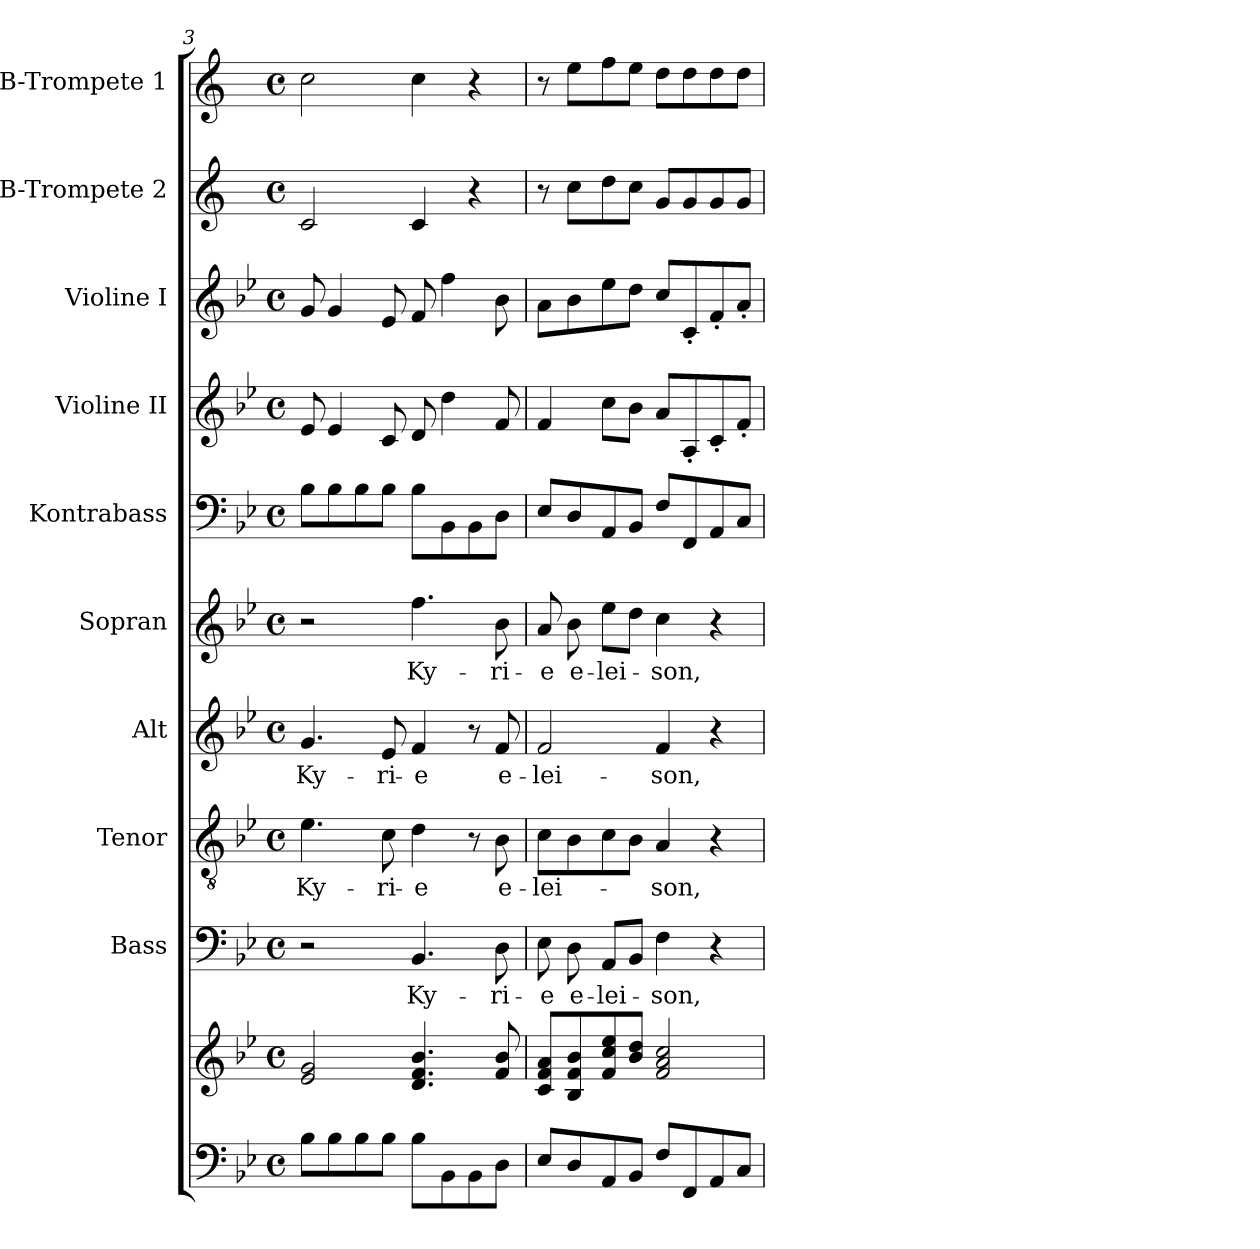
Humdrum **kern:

**kern	**kern	**kern	**text	**kern	**text	**kern	**text	**kern	**text	**kern	**kern	**kern	**kern	**kern
*part10	*part10	*part9	*part9	*part8	*part8	*part7	*part7	*part6	*part6	*part5	*part4	*part3	*part2	*part1
*staff11	*staff10	*staff9	*staff9	*staff8	*staff8	*staff7	*staff7	*staff6	*staff6	*staff5	*staff4	*staff3	*staff2	*staff1
*	*	*I"Bass	*	*I"Tenor	*	*I"Alt	*	*I"Sopran	*	*I"Kontrabass	*I"Violine II	*I"Violine I	*I"B-Trompete 2	*I"B-Trompete 1
*	*	*I'B.	*	*I'T.	*	*I'A.	*	*I'S.	*	*I'Kb.	*I'Vl. II	*I'Vl. I	*I'B Trp. 2	*I'B Trp. 1
*clefF4	*clefG2	*clefF4	*	*clefGv2	*	*clefG2	*	*clefG2	*	*clefF4	*clefG2	*clefG2	*clefG2	*clefG2
*	*	*	*	*	*	*	*	*	*	*ITrd7c12	*	*	*ITrd1c2	*ITrd1c2
*k[b-e-]	*k[b-e-]	*k[b-e-]	*	*k[b-e-]	*	*k[b-e-]	*	*k[b-e-]	*	*k[b-e-]	*k[b-e-]	*k[b-e-]	*k[b-e-]	*k[b-e-]
*B-:	*B-:	*B-:	*	*B-:	*	*B-:	*	*B-:	*	*B-:	*B-:	*B-:	*B-:	*B-:
*M4/4	*M4/4	*M4/4	*	*M4/4	*	*M4/4	*	*M4/4	*	*M4/4	*M4/4	*M4/4	*M4/4	*M4/4
*met(c)	*met(c)	*met(c)	*	*met(c)	*	*met(c)	*	*met(c)	*	*met(c)	*met(c)	*met(c)	*met(c)	*met(c)
=3	=3	=3	=3	=3	=3	=3	=3	=3	=3	=3	=3	=3	=3	=3
!	!	!	!	!	!LO:LY:b	!	!LO:LY:b	!	!	!	!	!	!	!
8B-\L	2e-/ 2g/	2r	.	4.e-\	Ky-	4.g/	Ky-	2r	.	8BB-\L	8e-/	8g/	2B-/	2b-\
8B-\	.	.	.	.	.	.	.	.	.	8BB-\	4e-/	4g/	.	.
8B-\	.	.	.	.	.	.	.	.	.	8BB-\	.	.	.	.
!	!	!	!	!	!LO:LY:b	!	!LO:LY:b	!	!	!	!	!	!	!
8B-\J	.	.	.	8c\	-ri-	8e-/	-ri-	.	.	8BB-\J	8c/	8e-/	.	.
!	!	!	!LO:LY:b	!	!LO:LY:b	!	!LO:LY:b	!	!LO:LY:b	!	!	!	!	!
8B-\L	4.d/ 4.f/ 4.b-/	4.BB-/	Ky-	4d\	-e	4f/	-e	4.ff\	Ky-	8BB-\L	8d/	8f/	4B-/	4b-\
8BB-\	.	.	.	.	.	.	.	.	.	8BBB-\	4dd\	4ff\	.	.
8BB-\	.	.	.	8r	.	8r	.	.	.	8BBB-\	.	.	4r	4r
!	!	!	!LO:LY:b	!	!LO:LY:b	!	!LO:LY:b	!	!LO:LY:b	!	!	!	!	!
8D\J	8f/ 8b-/	8D\	-ri-	8B-\	e-	8f/	e-	8b-\	-ri-	8DD\J	8f/	8b-\	.	.
!!LO:PB:g=z
=4	=4	=4	=4	=4	=4	=4	=4	=4	=4	=4	=4	=4	=4	=4
!	!	!	!LO:LY:b	!	!LO:LY:b	!	!LO:LY:b	!	!LO:LY:b	!	!	!	!	!
8E-/L	8c/ 8f/ 8a/L	8E-\	-e	8c\L	-lei-	2f/	-lei-	8a/	-e	8EE-/L	4f/	8a\L	8r	8r
!	!	!	!LO:LY:b	!	!	!	!	!	!LO:LY:b	!	!	!	!	!
8D/	8B-/ 8f/ 8b-/	8D\	e-	8B-\	.	.	.	8b-\	e-	8DD/	.	8b-\	8b-\L	8dd\L
!	!	!	!LO:LY:b	!	!	!	!	!	!LO:LY:b	!	!	!	!	!
8AA/	8f/ 8cc/ 8ee-/	8AA/L	-lei-	8c\	.	.	.	8ee-\L	-lei-	8AAA/	8cc\L	8ee-\	8cc\	8ee-\
8BB-/J	8b-/ 8dd/J	8BB-/J	.	8B-\J	.	.	.	8dd\J	.	8BBB-/J	8b-\J	8dd\J	8b-\J	8dd\J
!	!	!	!LO:LY:b	!	!LO:LY:b	!	!LO:LY:b	!	!LO:LY:b	!	!	!	!	!
8F/L	2f/ 2a/ 2cc/	4F\	-son,	4A/	-son,	4f/	-son,	4cc\	-son,	8FF/L	8a/L	8cc/L	8f/L	8cc\L
8FF/	.	.	.	.	.	.	.	.	.	8FFF/	8A'</	8c'</	8f/	8cc\
8AA/	.	4r	.	4r	.	4r	.	4r	.	8AAA/	8c'</	8f'</	8f/	8cc\
8C/J	.	.	.	.	.	.	.	.	.	8CC/J	8f'</J	8a'</J	8f/J	8cc\J
=	=	=	=	=	=	=	=	=	=	=	=	=	=	=
*-	*-	*-	*-	*-	*-	*-	*-	*-	*-	*-	*-	*-	*-	*-
